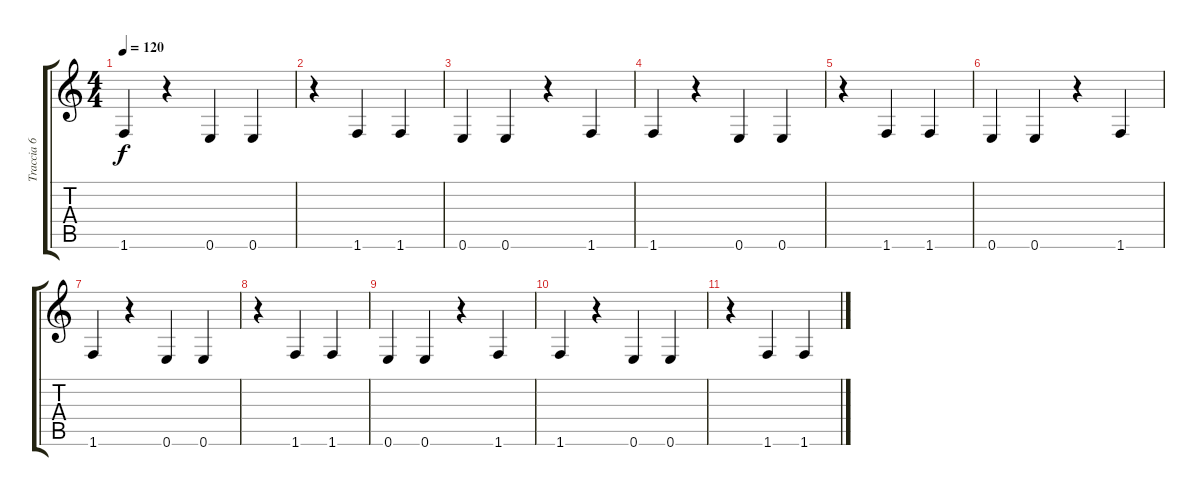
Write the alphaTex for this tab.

\track ("Traccia 6" "Traccia 6") {instrument electricbasspick}
\staff {score tabs}
\tuning (E4 B3 G3 D3 A2 E2) {hide}
\ts (4 4)
\tempo 120
\clef g2
\ks c
1.6.4{dy f} r.4 0.6.4 0.6.4 |
r.4 1.6.4 1.6.4 |
0.6.4 0.6.4 r.4 1.6.4 |
1.6.4 r.4 0.6.4 0.6.4 |
r.4 1.6.4 1.6.4 |
0.6.4 0.6.4 r.4 1.6.4 |
1.6.4 r.4 0.6.4 0.6.4 |
r.4 1.6.4 1.6.4 |
0.6.4 0.6.4 r.4 1.6.4 |
1.6.4 r.4 0.6.4 0.6.4 |
r.4 1.6.4 1.6.4
